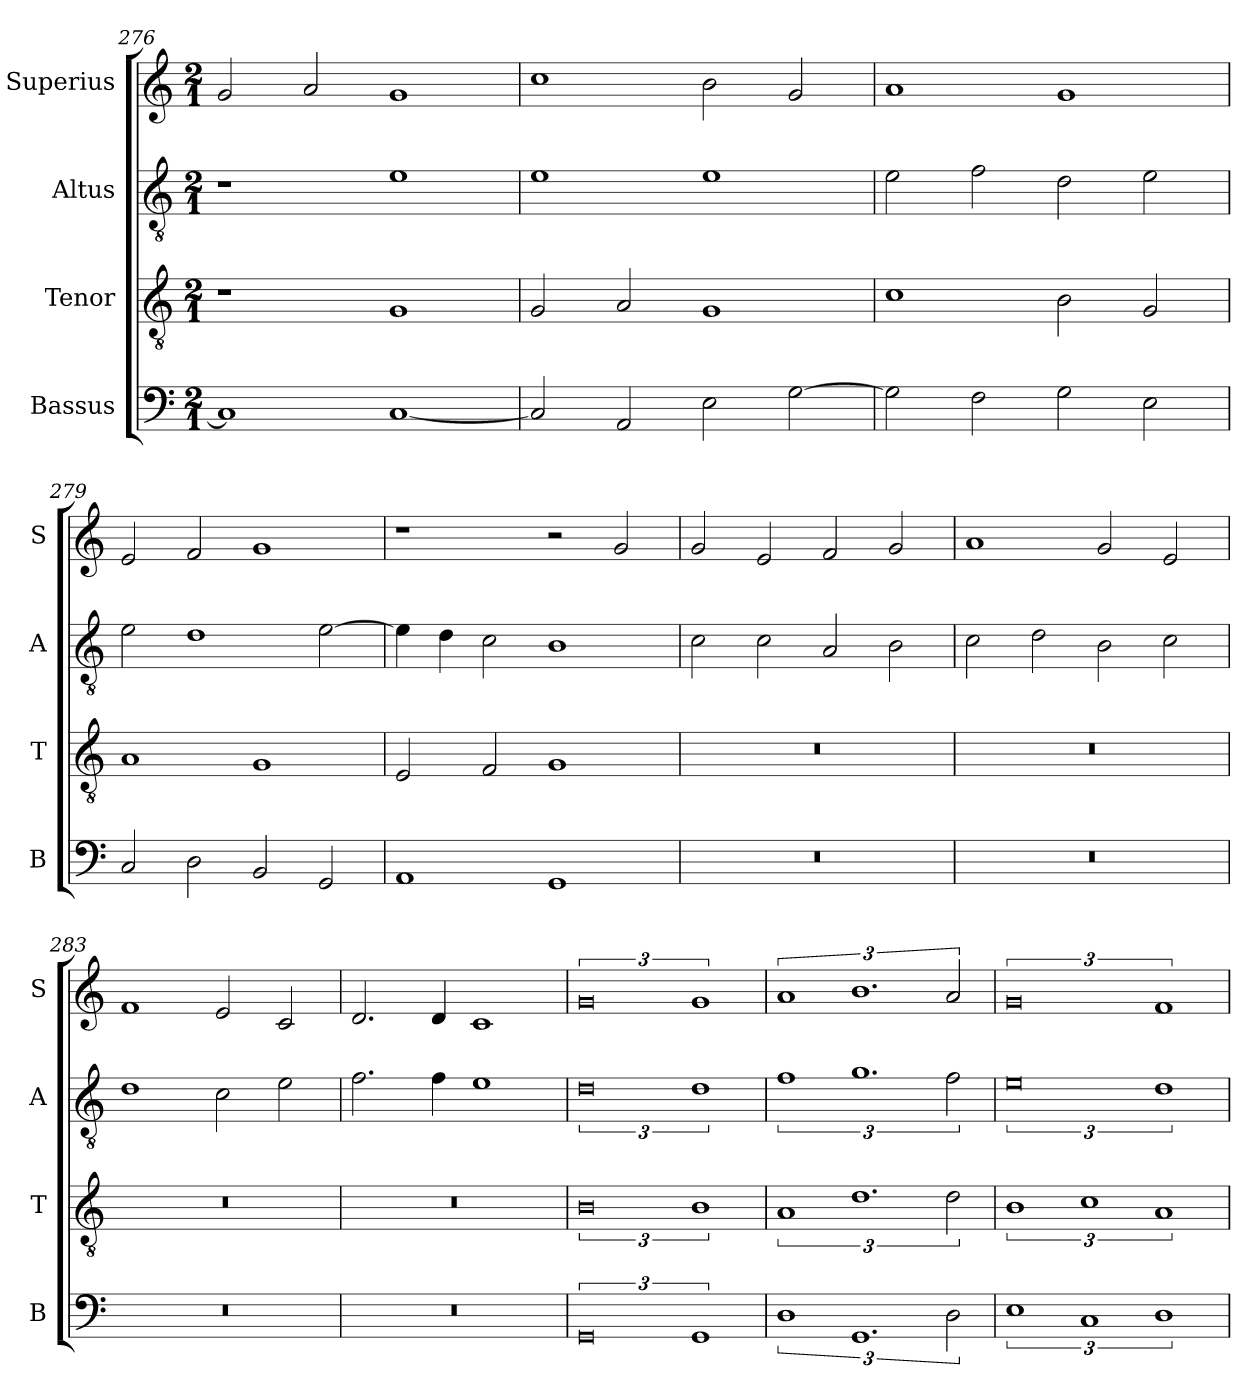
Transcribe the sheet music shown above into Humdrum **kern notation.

**kern	**kern	**kern	**kern
*part4	*part3	*part2	*part1
*staff4	*staff3	*staff2	*staff1
*I"Bassus	*I"Tenor	*I"Altus	*I"Superius
*I'B	*I'T	*I'A	*I'S
*clefF4	*clefGv2	*clefGv2	*clefG2
*k[]	*k[]	*k[]	*k[]
*C:	*C:	*C:	*C:
*M2/1	*M2/1	*M2/1	*M2/1
=276	=276	=276	=276
1C]	1r	1r	2g
.	.	.	2a
[1C	1G	1e	1g
=277	=277	=277	=277
2C]	2G	1e	1cc
2AA	2A	.	.
2E	1G	1e	2b
[2G	.	.	2g
=278	=278	=278	=278
2G]	1c	2e	1a
2F	.	2f	.
2G	2B	2d	1g
2E	2G	2e	.
=279	=279	=279	=279
2C	1A	2e	2e
2D	.	1d	2f
2BB	1G	.	1g
2GG	.	[2e	.
=280	=280	=280	=280
1AA	2E	4e]	1r
.	.	4d	.
.	2F	2c	.
1GG	1G	1B	2r
.	.	.	2g
=281	=281	=281	=281
0r	0r	2c	2g
.	.	2c	2e
.	.	2A	2f
.	.	2B	2g
=282	=282	=282	=282
0r	0r	2c	1a
.	.	2d	.
.	.	2B	2g
.	.	2c	2e
=283	=283	=283	=283
0r	0r	1d	1f
.	.	2c	2e
.	.	2e	2c
=284	=284	=284	=284
0r	0r	2.f	2.d
.	.	4f	4d
.	.	1e	1c
=285	=285	=285	=285
3%4GG	3%4B	3%4d	3%4g
3%2GG	3%2B	3%2d	3%2g
=286	=286	=286	=286
3%2D	3%2A	3%2f	3%2a
3%2.GG	3%2.d	3%2.g	3%2.b
3D	3d	3f	3a
=287	=287	=287	=287
3%2E	3%2B	3%4e	3%4g
3%2C	3%2c	.	.
3%2D	3%2A	3%2d	3%2f
=	=	=	=
*-	*-	*-	*-
